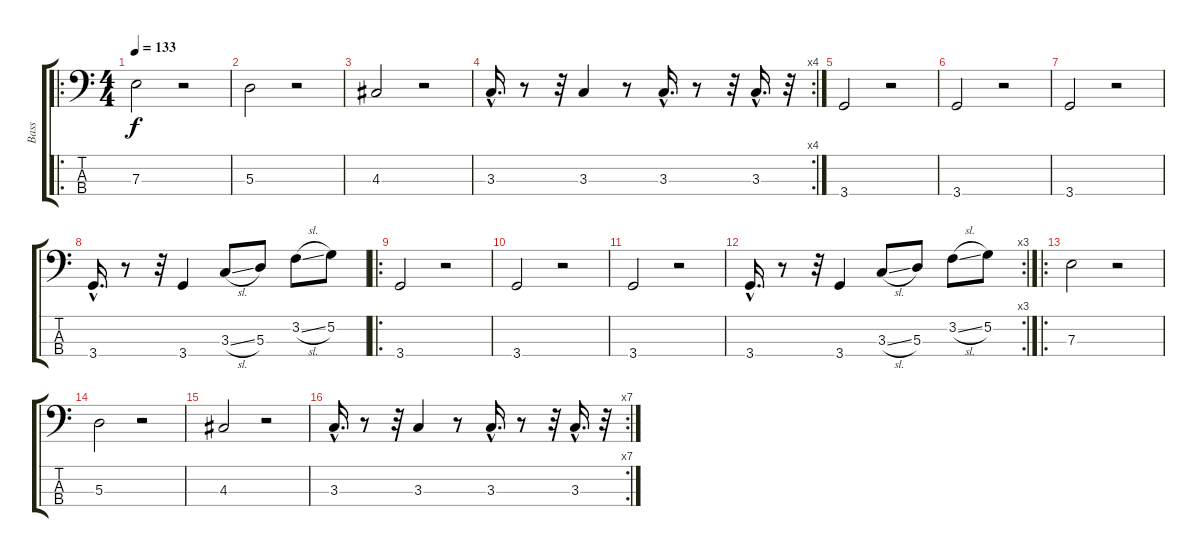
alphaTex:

\track ("Bass" "Bass") {instrument electricbassfinger}
\staff {score tabs}
\tuning (G2 D2 A1 E1) {hide}
\ro
\ts (4 4)
\tempo 133
\clef f4
\ks c
7.3.2{dy f} r.2 |
5.3.2 r.2 |
4.3.2 r.2 |
\rc 4
3.3{hac}.16{d} r.8 r.32 3.3.4 r.8 3.3{hac}.16{d} r.8 r.32 3.3{hac}.16{d} r.32 |
3.4.2 r.2 |
3.4.2 r.2 |
3.4.2 r.2 |
3.4{hac}.16{d} r.8 r.32 3.4.4 3.3{sl}.8 5.3.8 3.2{sl}.8 5.2.8 |
\ro
3.4.2 r.2 |
3.4.2 r.2 |
3.4.2 r.2 |
\rc 3
3.4{hac}.16{d} r.8 r.32 3.4.4 3.3{sl}.8 5.3.8 3.2{sl}.8 5.2.8 |
\ro
7.3.2 r.2 |
5.3.2 r.2 |
4.3.2 r.2 |
\rc 7
3.3{hac}.16{d} r.8 r.32 3.3.4 r.8 3.3{hac}.16{d} r.8 r.32 3.3{hac}.16{d} r.32
